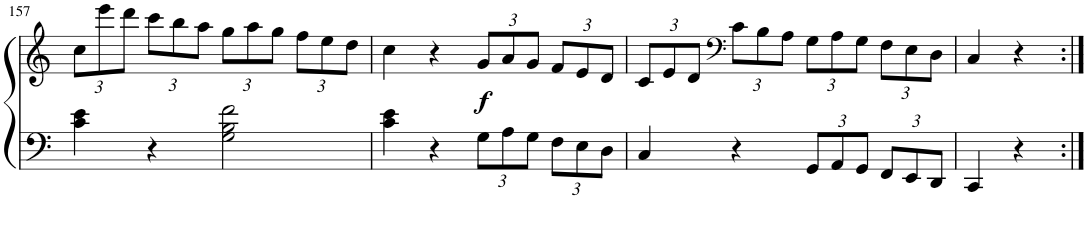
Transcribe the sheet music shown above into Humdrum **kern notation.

**kern	**kern	**dynam
*part1	*part1	*part1
*staff2	*staff1	*staff1/2
*I"Piano	*	*
*I'Pno.	*	*
!!LO:PB:g=z
*clefF4	*clefG2	*
*k[]	*k[]	*
*M4/4	*M4/4	*
*met(c)	*met(c)	*
*	*Xbrackettup	*
=157	=157	=157
4c\ 4e\	12cc\L	.
.	12eee\	.
.	12ddd\J	.
4r	12ccc\L	.
.	12bb\	.
.	12aa\J	.
2G\ 2B\ 2f\	12gg\L	.
.	12aa\	.
.	12gg\J	.
.	12ff\L	.
.	12ee\	.
.	12dd\J	.
=158	=158	=158
4c\ 4e\	4cc\	.
4r	4r	.
*Xbrackettup	*	*
!	!	!LO:DY:b
12G\L	12g/L	f
12A\	12a/	.
12G\J	12g/J	.
12F\L	12f/L	.
12E\	12e/	.
12D\J	12d/J	.
=159	=159	=159
4C/	12c/L	.
.	12e/	.
.	12d/J	.
*	*clefF4	*
4r	12c\L	.
.	12B\	.
.	12A\J	.
12GG/L	12G\L	.
12AA/	12A\	.
12GG/J	12G\J	.
12FF/L	12F\L	.
12EE/	12E\	.
12DD/J	12D\J	.
=160	=160	=160
4CC/	4C/	.
4r	4r	.
=:|!	=:|!	=:|!
*-	*-	*-
